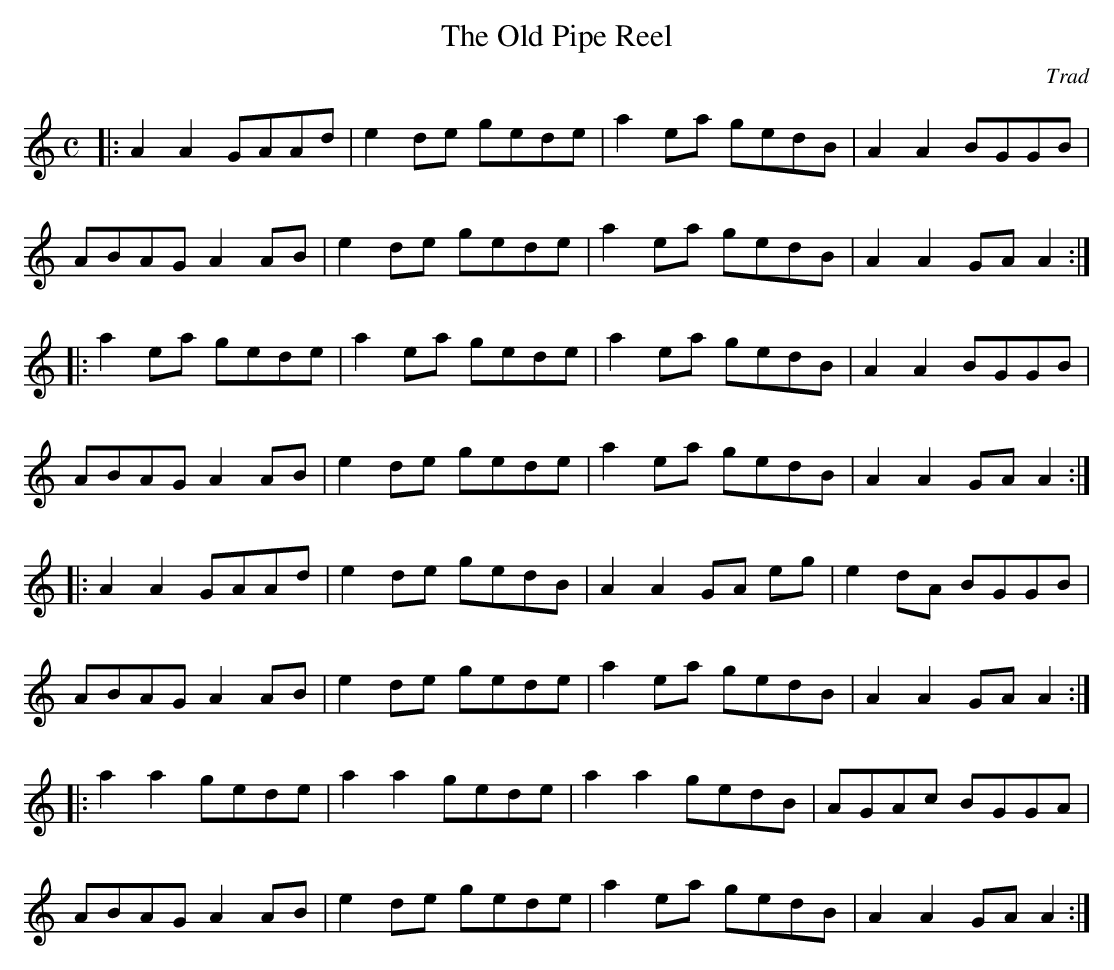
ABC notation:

X:1
T:The Old Pipe Reel
C:Trad
M:C
L:1/8
K:Am  % D originally? (only affects that one 'c' note)
|: A2 A2 GAAd | e2 de gede | a2 ea gedB | A2 A2 BGGB |
 ABAG A2 AB | e2 de gede | a2 ea gedB | A2 A2 GA A2 :|
|: a2 ea gede | a2 ea gede | a2 ea gedB | A2 A2 BGGB |
 ABAG A2 AB | e2 de gede | a2 ea gedB | A2 A2 GA A2 :|
|: A2 A2 GAAd | e2 de gedB | A2 A2 GA eg | e2 dA BGGB |
 ABAG A2 AB | e2 de gede | a2 ea gedB | A2 A2 GA A2 :|
|: a2 a2 gede | a2 a2 gede | a2 a2 gedB | AGAc BGGA |
 ABAG A2 AB | e2 de gede | a2 ea gedB | A2 A2 GA A2 :|
